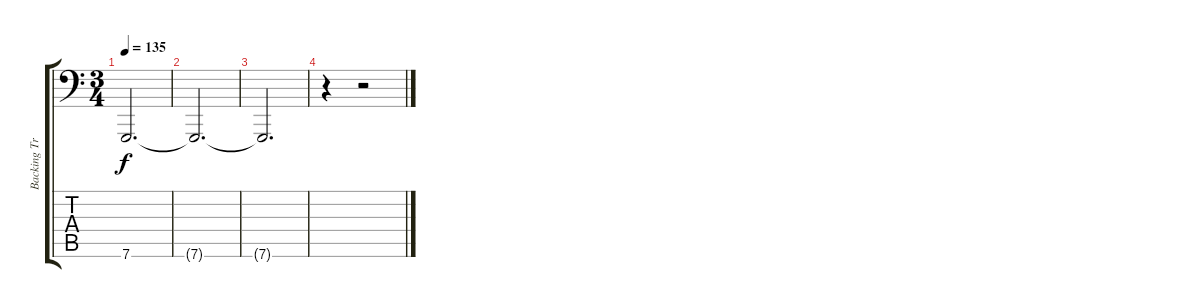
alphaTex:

\track ("Backing Track" "Backing Tr") {instrument stringensemble2}
\staff {score tabs}
\tuning (E3 B2 G2 D2 A1 C1) {hide}
\ts (3 4)
\tempo 135
\clef f4
\ks c
7.6{t}.2{d dy f} |
7.6{t}.2{d} |
7.6{t}.2{d} |
r.4 r.2
